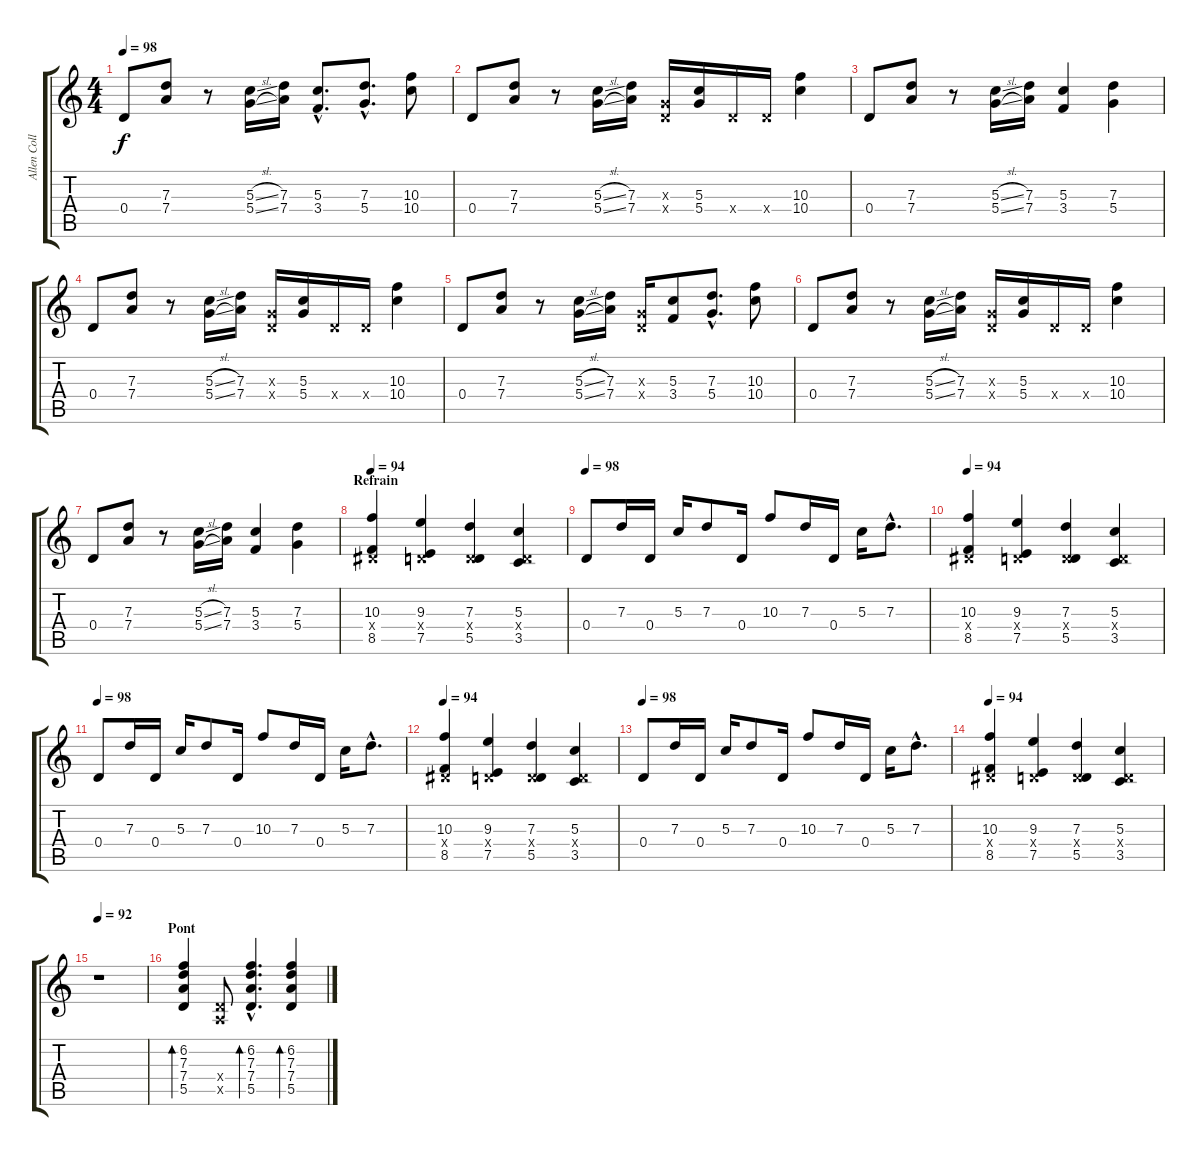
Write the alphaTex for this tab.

\track ("Allen Collins (guitar)" "Allen Coll") {instrument electricguitarjazz}
\staff {score tabs}
\tuning (E4 B3 G3 D3 A2 E2) {hide}
\ts (4 4)
\tempo 98
\clef g2
\ks c
0.4.8{dy f} (7.3 7.4).8 r.8 (5.3{sl} 5.4{sl}).16 (7.3 7.4).16 (5.3{hac} 3.4{hac}).8{d} (7.3{hac} 5.4{hac}).8{d} (10.3 10.4).8 |
0.4.8 (7.3 7.4).8 r.8 (5.3{sl} 5.4{sl}).16 (7.3 7.4).16 (0.3{x} 0.4{x}).16 (5.3 5.4).16 0.4{x}.16 0.4{x}.16 (10.3 10.4).4 |
0.4.8 (7.3 7.4).8 r.8 (5.3{sl} 5.4{sl}).16 (7.3 7.4).16 (5.3 3.4).4 (7.3 5.4).4 |
0.4.8 (7.3 7.4).8 r.8 (5.3{sl} 5.4{sl}).16 (7.3 7.4).16 (0.3{x} 0.4{x}).16 (5.3 5.4).16 0.4{x}.16 0.4{x}.16 (10.3 10.4).4 |
0.4.8 (7.3 7.4).8 r.8 (5.3{sl} 5.4{sl}).16 (7.3 7.4).16 (0.3{x} 0.4{x}).16 (5.3 3.4).8 (7.3{hac} 5.4{hac}).8{d} (10.3 10.4).8 |
0.4.8 (7.3 7.4).8 r.8 (5.3{sl} 5.4{sl}).16 (7.3 7.4).16 (0.3{x} 0.4{x}).16 (5.3 5.4).16 0.4{x}.16 0.4{x}.16 (10.3 10.4).4 |
0.4.8 (7.3 7.4).8 r.8 (5.3{sl} 5.4{sl}).16 (7.3 7.4).16 (5.3 3.4).4 (7.3 5.4).4 |
\section ("" "Refrain")
\tempo 94
(10.3 1.4{x} 8.5).4 (9.3 0.4{x} 7.5).4 (7.3 0.4{x} 5.5).4 (5.3 0.4{x} 3.5).4 |
\tempo 98
0.4.8 7.3.16 0.4.16 5.3.16 7.3.8 0.4.16 10.3.8 7.3.16 0.4.16 5.3.16 7.3{hac}.8{d} |
\tempo 94
(10.3 1.4{x} 8.5).4 (9.3 0.4{x} 7.5).4 (7.3 0.4{x} 5.5).4 (5.3 0.4{x} 3.5).4 |
\tempo 98
0.4.8 7.3.16 0.4.16 5.3.16 7.3.8 0.4.16 10.3.8 7.3.16 0.4.16 5.3.16 7.3{hac}.8{d} |
\tempo 94
(10.3 1.4{x} 8.5).4 (9.3 0.4{x} 7.5).4 (7.3 0.4{x} 5.5).4 (5.3 0.4{x} 3.5).4 |
\tempo 98
0.4.8 7.3.16 0.4.16 5.3.16 7.3.8 0.4.16 10.3.8 7.3.16 0.4.16 5.3.16 7.3{hac}.8{d} |
\tempo 94
(10.3 1.4{x} 8.5).4 (9.3 0.4{x} 7.5).4 (7.3 0.4{x} 5.5).4 (5.3 0.4{x} 3.5).4 |
\tempo 92
r.1 |
\section ("" "Pont")
(6.2 7.3 7.4 5.5).4{bd 60} (0.4{x} 0.5{x}).8 (6.2{hac} 7.3{hac} 7.4{hac} 5.5{hac}).4{d bd 60} (6.2 7.3 7.4 5.5).4{bd 60}
